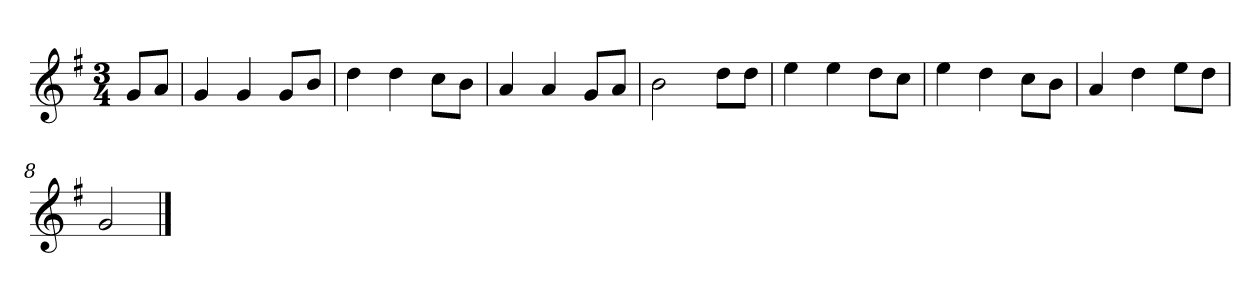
**kern
*part1
*staff1
*k[f#]
*M3/4
*MM120
=
8gL
8aJ
=1
4g
4g
8gL
8bJ
=2
4dd
4dd
8ccL
8bJ
=3
4a
4a
8gL
8aJ
=4
2b
8ddL
8ddJ
=5
4ee
4ee
8ddL
8ccJ
=6
4ee
4dd
8ccL
8bJ
=7
4a
4dd
8eeL
8ddJ
=8
2g
==
*-
